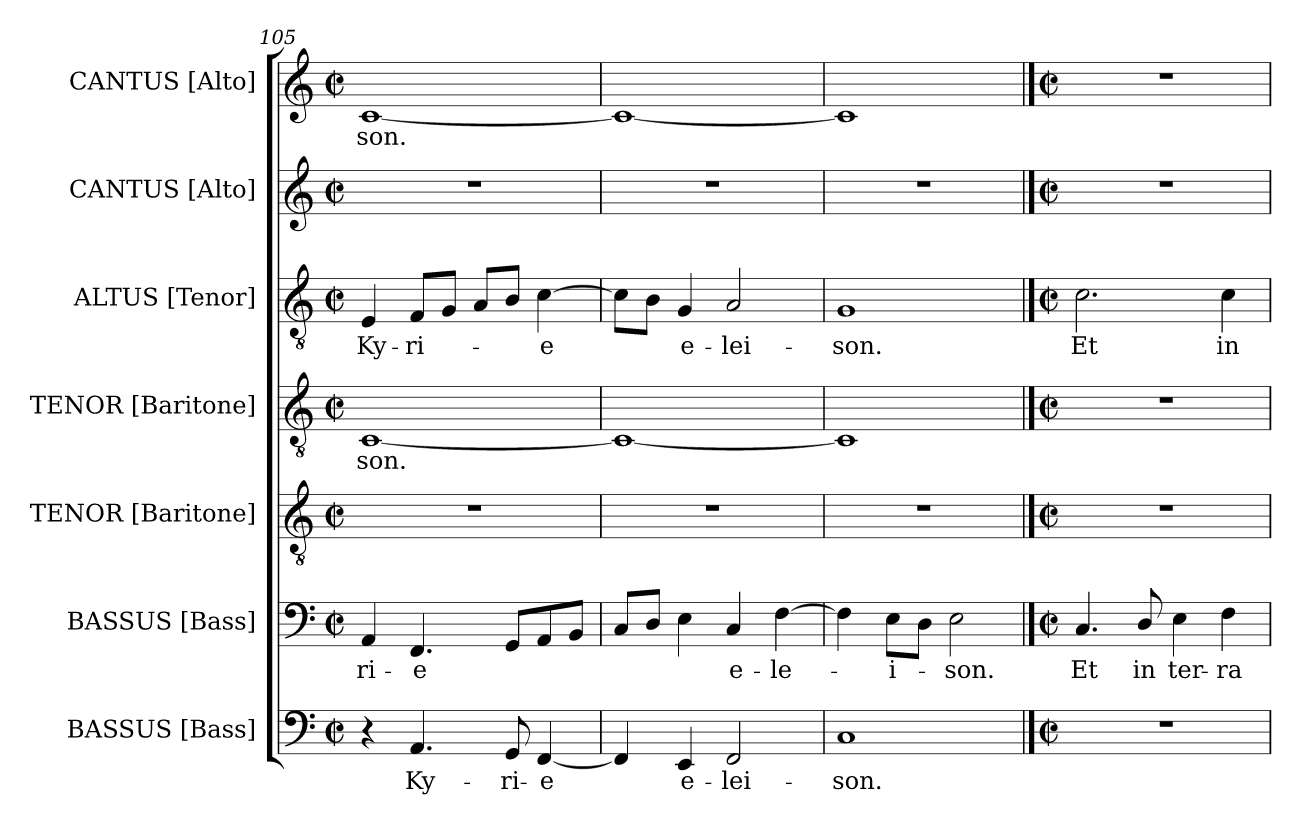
**kern	**text	**kern	**text	**kern	**kern	**text	**kern	**text	**kern	**kern	**text
*part7	*part7	*part6	*part6	*part5	*part4	*part4	*part3	*part3	*part2	*part1	*part1
*staff7	*staff7	*staff6	*staff6	*staff5	*staff4	*staff4	*staff3	*staff3	*staff2	*staff1	*staff1
*I"BASSUS [Bass]	*	*I"BASSUS [Bass]	*	*I"TENOR [Baritone]	*I"TENOR [Baritone]	*	*I"ALTUS [Tenor]	*	*I"CANTUS [Alto]	*I"CANTUS [Alto]	*
*I'B.	*	*I'B.	*	*I'Bar.	*I'Bar.	*	*I'T.	*	*I'A.	*I'A.	*
*clefF4	*	*clefF4	*	*clefGv2	*clefGv2	*	*clefGv2	*	*clefG2	*clefG2	*
*	*	*	*	*ITrd7c12	*ITrd7c12	*	*ITrd7c12	*	*	*	*
*k[]	*	*k[]	*	*k[]	*k[]	*	*k[]	*	*k[]	*k[]	*
*C:	*	*C:	*	*C:	*C:	*	*C:	*	*C:	*C:	*
*M2/2	*	*M2/2	*	*M2/2	*M2/2	*	*M2/2	*	*M2/2	*M2/2	*
*met(c|)	*	*met(c|)	*	*met(c|)	*met(c|)	*	*met(c|)	*	*met(c|)	*met(c|)	*
=105	=105	=105	=105	=105	=105	=105	=105	=105	=105	=105	=105
!	!	!	!LO:LY:b:color=#000000	!	!	!	!	!	!	!	!
!	!	!	!	!	!	!LO:LY:b:color=#000000	!	!	!	!	!
!	!	!	!	!	!	!	!	!LO:LY:b:color=#000000	!	!	!
!	!	!	!	!	!	!	!	!	!	!	!LO:LY:b:color=#000000
4r	.	4AAi/	-ri-	1r	[<1CCi	-son.	4EEi/	Ky-	1r	[<1ci	-son.
!	!LO:LY:b:color=#000000	!	!	!	!	!	!	!	!	!	!
!	!	!	!LO:LY:b:color=#000000	!	!	!	!	!	!	!	!
!	!	!	!	!	!	!	!	!LO:LY:b:color=#000000	!	!	!
4.AAi/	Ky-	4.FFi/	-e	.	.	.	8FFi/L	-ri-	.	.	.
.	.	.	.	.	.	.	8GGi/J	.	.	.	.
.	.	.	.	.	.	.	8AAi/L	.	.	.	.
!	!LO:LY:b:color=#000000	!	!	!	!	!	!	!	!	!	!
8GGi/	-ri-	8GGi/L	.	.	.	.	8BBi/J	.	.	.	.
!	!LO:LY:b:color=#000000	!	!	!	!	!	!	!	!	!	!
!	!	!	!	!	!	!	!	!LO:LY:b:color=#000000	!	!	!
[<4FFi/	-e	8AAi/	.	.	.	.	[>4Ci\	-e	.	.	.
.	.	8BBi/J	.	.	.	.	.	.	.	.	.
=106	=106	=106	=106	=106	=106	=106	=106	=106	=106	=106	=106
4FFi/]	.	8Ci/L	.	1r	1CCi_<	.	8Ci\L]	.	1r	1ci_<	.
.	.	8Di/J	.	.	.	.	8BBi\J	.	.	.	.
!	!LO:LY:b:color=#000000	!	!	!	!	!	!	!	!	!	!
!	!	!	!	!	!	!	!	!LO:LY:b:color=#000000	!	!	!
4EEi/	e-	4Ei\	.	.	.	.	4GGi/	e-	.	.	.
!	!LO:LY:b:color=#000000	!	!	!	!	!	!	!	!	!	!
!	!	!	!LO:LY:b:color=#000000	!	!	!	!	!	!	!	!
!	!	!	!	!	!	!	!	!LO:LY:b:color=#000000	!	!	!
2FFi/	-lei-	4Ci/	e-	.	.	.	2AAi/	-lei-	.	.	.
!	!	!	!LO:LY:b:color=#000000	!	!	!	!	!	!	!	!
.	.	[>4Fi\	-le-	.	.	.	.	.	.	.	.
=107	=107	=107	=107	=107	=107	=107	=107	=107	=107	=107	=107
!	!LO:LY:b:color=#000000	!	!	!	!	!	!	!	!	!	!
!	!	!	!	!	!	!	!	!LO:LY:b:color=#000000	!	!	!
1Ci	-son.	4Fi\]	.	1r	1CCi]	.	1GGi	-son.	1r	1ci]	.
!	!	!	!LO:LY:b:color=#000000	!	!	!	!	!	!	!	!
.	.	8Ei\L	-i-	.	.	.	.	.	.	.	.
.	.	8Di\J	.	.	.	.	.	.	.	.	.
!	!	!	!LO:LY:b:color=#000000	!	!	!	!	!	!	!	!
.	.	2Ei\	-son.	.	.	.	.	.	.	.	.
!!LO:PB:g=z
==1	==1	==1	==1	==1	==1	==1	==1	==1	==1	==1	==1
*M2/2	*	*M2/2	*	*M2/2	*M2/2	*	*M2/2	*	*M2/2	*M2/2	*
*met(c|)	*	*met(c|)	*	*met(c|)	*met(c|)	*	*met(c|)	*	*met(c|)	*met(c|)	*
!	!	!	!LO:LY:b:color=#000000	!	!	!	!	!	!	!	!
!	!	!	!	!	!	!	!	!LO:LY:b:color=#000000	!	!	!
1r	.	4.Ci/	Et	1r	1r	.	2.Ci\	Et	1r	1r	.
!	!	!	!LO:LY:b:color=#000000	!	!	!	!	!	!	!	!
.	.	8Di/	in	.	.	.	.	.	.	.	.
!	!	!	!LO:LY:b:color=#000000	!	!	!	!	!	!	!	!
.	.	4Ei\	ter-	.	.	.	.	.	.	.	.
!	!	!	!LO:LY:b:color=#000000	!	!	!	!	!	!	!	!
!	!	!	!	!	!	!	!	!LO:LY:b:color=#000000	!	!	!
.	.	4Fi\	-ra	.	.	.	4Ci\	in	.	.	.
=	=	=	=	=	=	=	=	=	=	=	=
*-	*-	*-	*-	*-	*-	*-	*-	*-	*-	*-	*-
